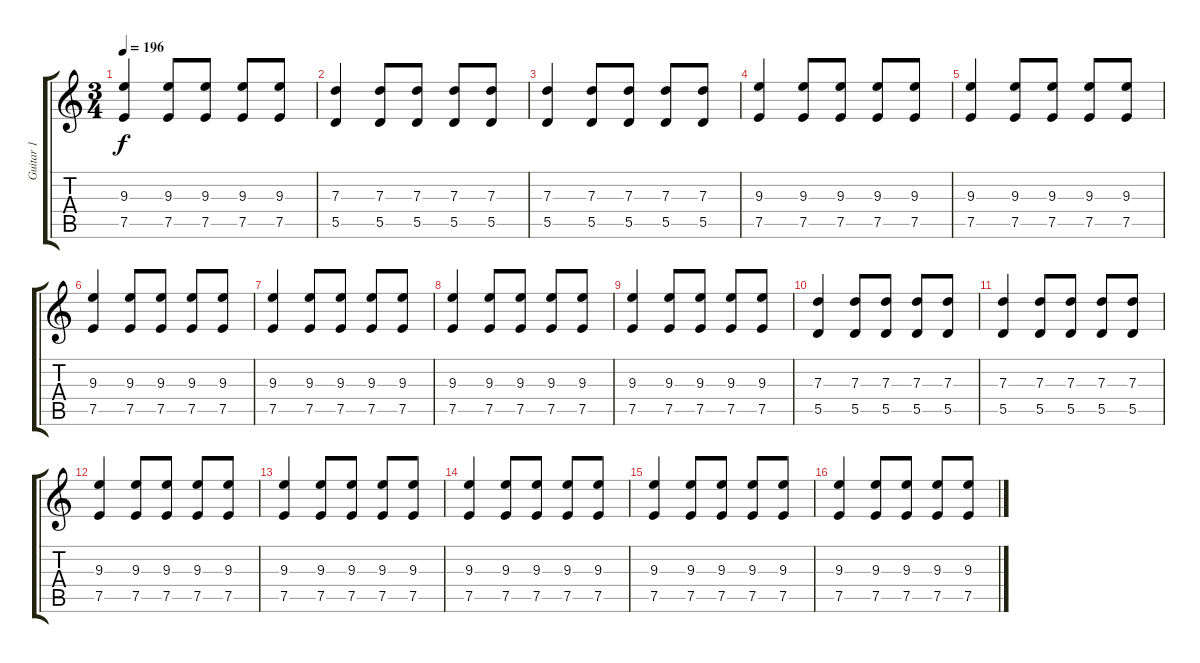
\track ("Guitar 1" "Guitar 1") {instrument overdrivenguitar}
\staff {score tabs}
\tuning (E4 B3 G3 D3 A2 E2) {hide}
\ts (3 4)
\tempo 196
\clef g2
\ks c
(9.3 7.5).4{dy f} (9.3 7.5).8 (9.3 7.5).8 (9.3 7.5).8 (9.3 7.5).8 |
(7.3 5.5).4 (7.3 5.5).8 (7.3 5.5).8 (7.3 5.5).8 (7.3 5.5).8 |
(7.3 5.5).4 (7.3 5.5).8 (7.3 5.5).8 (7.3 5.5).8 (7.3 5.5).8 |
(9.3 7.5).4 (9.3 7.5).8 (9.3 7.5).8 (9.3 7.5).8 (9.3 7.5).8 |
(9.3 7.5).4 (9.3 7.5).8 (9.3 7.5).8 (9.3 7.5).8 (9.3 7.5).8 |
(9.3 7.5).4{volume 7} (9.3 7.5).8 (9.3 7.5).8 (9.3 7.5).8 (9.3 7.5).8 |
(9.3 7.5).4 (9.3 7.5).8 (9.3 7.5).8 (9.3 7.5).8 (9.3 7.5).8 |
(9.3 7.5).4 (9.3 7.5).8 (9.3 7.5).8 (9.3 7.5).8 (9.3 7.5).8 |
(9.3 7.5).4 (9.3 7.5).8 (9.3 7.5).8 (9.3 7.5).8 (9.3 7.5).8 |
(7.3 5.5).4 (7.3 5.5).8 (7.3 5.5).8 (7.3 5.5).8 (7.3 5.5).8 |
(7.3 5.5).4 (7.3 5.5).8 (7.3 5.5).8 (7.3 5.5).8 (7.3 5.5).8 |
(9.3 7.5).4 (9.3 7.5).8 (9.3 7.5).8 (9.3 7.5).8 (9.3 7.5).8 |
(9.3 7.5).4 (9.3 7.5).8 (9.3 7.5).8 (9.3 7.5).8 (9.3 7.5).8 |
(9.3 7.5).4{volume 0} (9.3 7.5).8 (9.3 7.5).8 (9.3 7.5).8 (9.3 7.5).8 |
(9.3 7.5).4 (9.3 7.5).8 (9.3 7.5).8 (9.3 7.5).8 (9.3 7.5).8 |
(9.3 7.5).4 (9.3 7.5).8 (9.3 7.5).8 (9.3 7.5).8 (9.3 7.5).8
